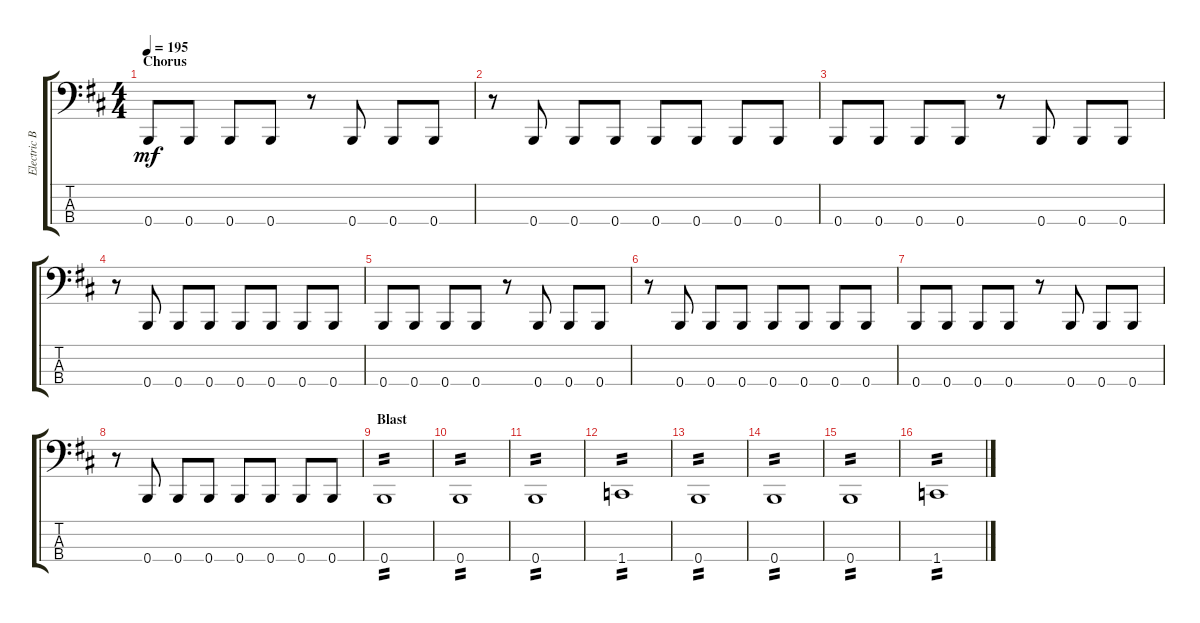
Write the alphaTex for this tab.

\track ("Electric Bass" "Electric B") {instrument electricbassfinger}
\staff {score tabs}
\tuning (E2 B1 Gb1 B0) {hide}
\ts (4 4)
\section ("" "Chorus")
\tempo 195
\clef f4
\ks bminor
0.4.8{dy mf} 0.4.8 0.4.8 0.4.8 r.8 0.4.8 0.4.8 0.4.8 |
r.8 0.4.8 0.4.8 0.4.8 0.4.8 0.4.8 0.4.8 0.4.8 |
0.4.8 0.4.8 0.4.8 0.4.8 r.8 0.4.8 0.4.8 0.4.8 |
r.8 0.4.8 0.4.8 0.4.8 0.4.8 0.4.8 0.4.8 0.4.8 |
0.4.8 0.4.8 0.4.8 0.4.8 r.8 0.4.8 0.4.8 0.4.8 |
r.8 0.4.8 0.4.8 0.4.8 0.4.8 0.4.8 0.4.8 0.4.8 |
0.4.8 0.4.8 0.4.8 0.4.8 r.8 0.4.8 0.4.8 0.4.8 |
r.8 0.4.8 0.4.8 0.4.8 0.4.8 0.4.8 0.4.8 0.4.8 |
\section ("" "Blast")
0.4.1{tp 2} |
0.4.1{tp 2} |
0.4.1{tp 2} |
1.4.1{tp 2} |
0.4.1{tp 2} |
0.4.1{tp 2} |
0.4.1{tp 2} |
1.4.1{tp 2}
